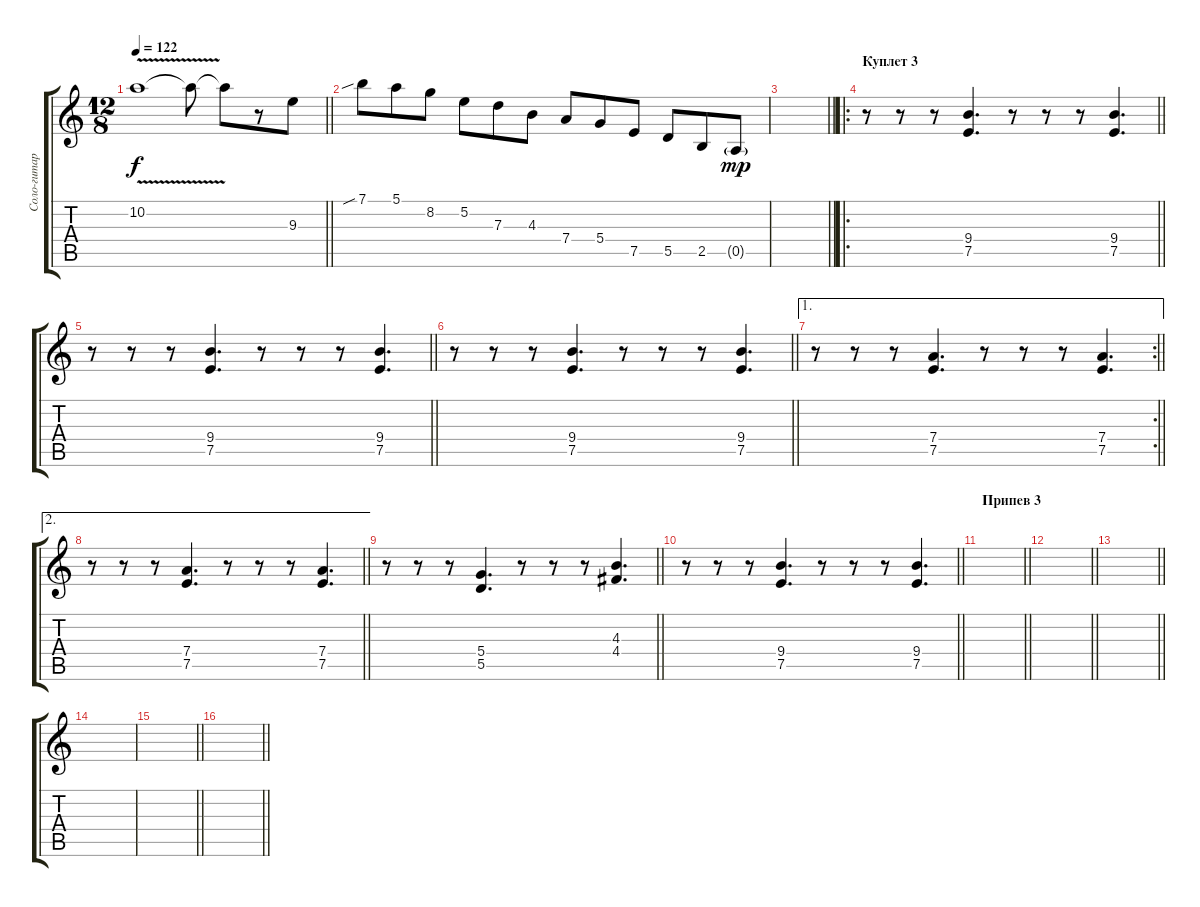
\track ("Соло-гитара" "Соло-гитар") {instrument overdrivenguitar}
\staff {score tabs}
\tuning (E4 B3 G3 D3 A2 E2) {hide}
\ts (12 8)
\tempo 122
\clef g2
\barLineRight lightlight
\ks c
10.2{v}.1{dy f} 10.2{t}.8 10.2{t}.8 r.8 9.3.8 |
7.1{sib}.8 5.1.8 8.2.8 5.2.8 7.3.8 4.3.8 7.4.8 5.4.8 7.5.8 5.5.8 2.5.8 0.5{g}.8{dy mp} |
\barLineRight lightlight
|
\ro
\section ("" "Куплет 3")
\barLineRight lightlight
r.8 r.8 r.8 (9.4 7.5).4{d} r.8 r.8 r.8 (9.4 7.5).4{d} |
\barLineRight lightlight
r.8 r.8 r.8 (9.4 7.5).4{d} r.8 r.8 r.8 (9.4 7.5).4{d} |
\barLineRight lightlight
r.8 r.8 r.8 (9.4 7.5).4{d} r.8 r.8 r.8 (9.4 7.5).4{d} |
\ae 1
\rc 2
\barLineRight lightlight
r.8 r.8 r.8 (7.4 7.5).4{d} r.8 r.8 r.8 (7.4 7.5).4{d} |
\ae 2
\barLineRight lightlight
r.8 r.8 r.8 (7.4 7.5).4{d} r.8 r.8 r.8 (7.4 7.5).4{d} |
\barLineRight lightlight
r.8 r.8 r.8 (5.4 5.5).4{d} r.8 r.8 r.8 (4.3 4.4).4{d} |
\barLineRight lightlight
r.8 r.8 r.8 (9.4 7.5).4{d} r.8 r.8 r.8 (9.4 7.5).4{d} |
\section ("" "Припев 3")
\barLineRight lightlight
|
\barLineRight lightlight
|
\barLineRight lightlight
|
|
\barLineRight lightlight
|
\barLineRight lightlight
